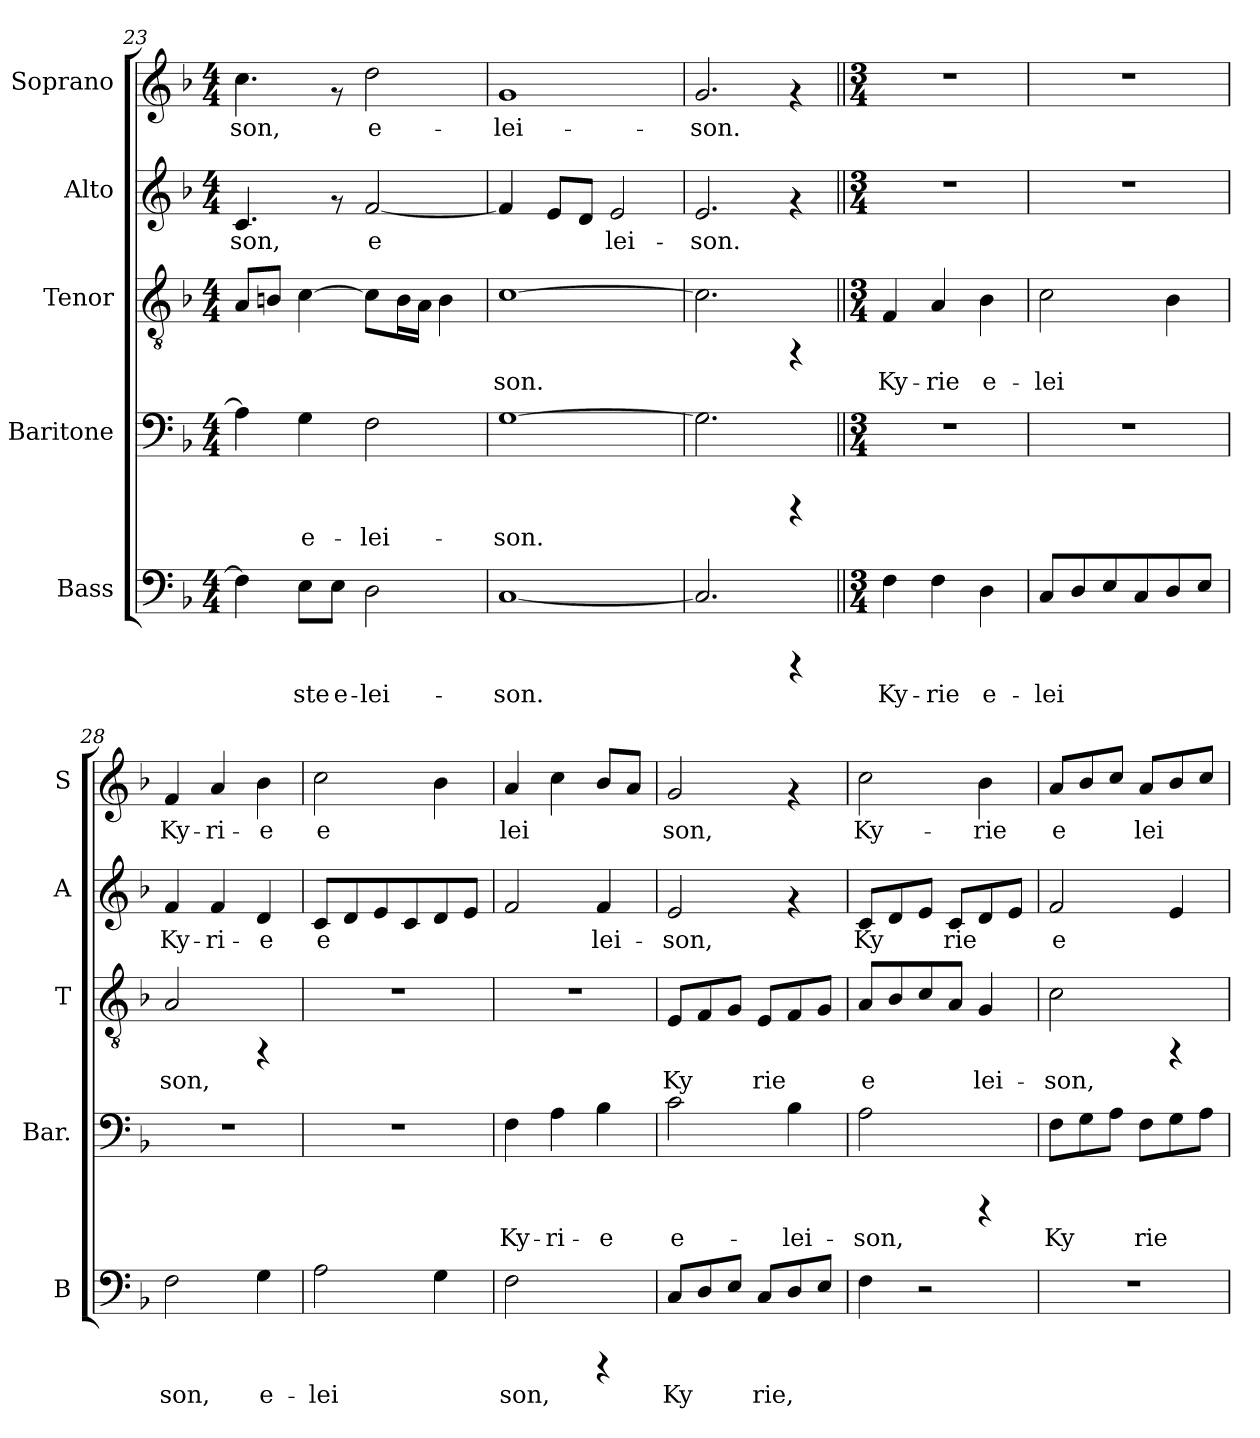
**kern	**text	**kern	**text	**kern	**text	**kern	**text	**kern	**text
*part5	*part5	*part4	*part4	*part3	*part3	*part2	*part2	*part1	*part1
*staff5	*staff5	*staff4	*staff4	*staff3	*staff3	*staff2	*staff2	*staff1	*staff1
*I"Bass	*	*I"Baritone	*	*I"Tenor	*	*I"Alto	*	*I"Soprano	*
*I'B	*	*I'Bar.	*	*I'T	*	*I'A	*	*I'S	*
!!LO:PB:g=z
*clefF4	*	*clefF4	*	*clefGv2	*	*clefG2	*	*clefG2	*
*k[b-]	*	*k[b-]	*	*k[b-]	*	*k[b-]	*	*k[b-]	*
*F:	*	*F:	*	*F:	*	*F:	*	*F:	*
*M4/4	*	*M4/4	*	*M4/4	*	*M4/4	*	*M4/4	*
=23	=23	=23	=23	=23	=23	=23	=23	=23	=23
!	!LO:LY:b:cj	!	!LO:LY:b:cj	!	!LO:LY:b:cj	!	!LO:LY:b:cj	!	!LO:LY:b:cj
4F\]	--	4A\]	.	8A/L	--	4.c/	-son,	4.cc\	-son,
!	!	!	!	!	!LO:LY:b:cj	!	!	!	!
.	.	.	.	8Bn/J	--	.	.	.	.
!	!LO:LY:b:cj	!	!LO:LY:b:cj	!	!LO:LY:b:cj	!	!	!	!
8E\L	-ste	4G\	e-	[>4c\	--	.	.	.	.
!	!LO:LY:b:cj	!	!	!	!	!	!	!	!
8E\J	e-	.	.	.	.	8rf	.	8rf	.
!	!LO:LY:b:cj	!	!LO:LY:b:cj	!	!LO:LY:b:cj	!	!LO:LY:b:cj	!	!LO:LY:b:cj
2D\	-lei-	2F\	-lei-	8c\L]	--	[<2f/	e-	2dd\	e-
!	!	!	!	!	!LO:LY:b:cj	!	!	!	!
.	.	.	.	16B\	--	.	.	.	.
!	!	!	!	!	!LO:LY:b:cj	!	!	!	!
.	.	.	.	16A\J	--	.	.	.	.
!	!	!	!	!	!LO:LY:b:cj	!	!	!	!
.	.	.	.	4B\	--	.	.	.	.
=24	=24	=24	=24	=24	=24	=24	=24	=24	=24
!	!LO:LY:b:cj	!	!LO:LY:b:cj	!	!LO:LY:b:cj	!	!LO:LY:b:cj	!	!LO:LY:b:cj
[<1C	-son.	[>1G	-son.	[>1c	-son.	4f/]	--	1g	-lei-
!	!	!	!	!	!	!	!LO:LY:b:cj	!	!
.	.	.	.	.	.	8e/L	--	.	.
!	!	!	!	!	!	!	!LO:LY:b:cj	!	!
.	.	.	.	.	.	8d/J	--	.	.
!	!	!	!	!	!	!	!LO:LY:b:cj	!	!
.	.	.	.	.	.	2e/	-lei-	.	.
=25	=25	=25	=25	=25	=25	=25	=25	=25	=25
!	!LO:LY:b:cj	!	!LO:LY:b:cj	!	!LO:LY:b:cj	!	!LO:LY:b:cj	!	!LO:LY:b:cj
2.C/]	.	2.G\]	.	2.c\]	.	2.e/	-son.	2.g/	-son.
4rCCC	.	4rCCC	.	4rFF	.	4rf	.	4rf	.
=26||	=26||	=26||	=26||	=26||	=26||	=26||	=26||	=26||	=26||
*M3/4	*	*M3/4	*	*M3/4	*	*M3/4	*	*M3/4	*
!	!LO:LY:b:cj	!	!	!	!LO:LY:b:cj	!	!	!	!
4F\	Ky-	2.r	.	4F/	Ky-	2.r	.	2.r	.
!	!LO:LY:b:cj	!	!	!	!LO:LY:b:cj	!	!	!	!
4F\	-rie	.	.	4A/	-rie	.	.	.	.
!	!LO:LY:b:cj	!	!	!	!LO:LY:b:cj	!	!	!	!
4D\	e-	.	.	4B-\	e-	.	.	.	.
=27	=27	=27	=27	=27	=27	=27	=27	=27	=27
!	!LO:LY:b:cj	!	!	!	!LO:LY:b:cj	!	!	!	!
8C/L	-lei-	2.r	.	2c\	-lei-	2.r	.	2.r	.
!	!LO:LY:b:cj	!	!	!	!	!	!	!	!
8D/	--	.	.	.	.	.	.	.	.
!	!LO:LY:b:cj	!	!	!	!	!	!	!	!
8E/	--	.	.	.	.	.	.	.	.
!	!LO:LY:b:cj	!	!	!	!	!	!	!	!
8C/	--	.	.	.	.	.	.	.	.
!	!LO:LY:b:cj	!	!	!	!LO:LY:b:cj	!	!	!	!
8D/	--	.	.	4B-\	--	.	.	.	.
!	!LO:LY:b:cj	!	!	!	!	!	!	!	!
8E/J	--	.	.	.	.	.	.	.	.
=28	=28	=28	=28	=28	=28	=28	=28	=28	=28
!	!LO:LY:b:cj	!	!	!	!LO:LY:b:cj	!	!LO:LY:b:cj	!	!LO:LY:b:cj
2F\	-son,	2.r	.	2A/	-son,	4f/	Ky-	4f/	Ky-
!	!	!	!	!	!	!	!LO:LY:b:cj	!	!LO:LY:b:cj
.	.	.	.	.	.	4f/	-ri-	4a/	-ri-
!	!LO:LY:b:cj	!	!	!	!	!	!LO:LY:b:cj	!	!LO:LY:b:cj
4G\	e-	.	.	4rFF	.	4d/	-e	4b-\	-e
!!LO:LB:g=z
=29	=29	=29	=29	=29	=29	=29	=29	=29	=29
!	!LO:LY:b:cj	!	!	!	!	!	!LO:LY:b:cj	!	!LO:LY:b:cj
2A\	-lei-	2.r	.	2.r	.	8c/L	e-	2cc\	e-
!	!	!	!	!	!	!	!LO:LY:b:cj	!	!
.	.	.	.	.	.	8d/	--	.	.
!	!	!	!	!	!	!	!LO:LY:b:cj	!	!
.	.	.	.	.	.	8e/	--	.	.
!	!	!	!	!	!	!	!LO:LY:b:cj	!	!
.	.	.	.	.	.	8c/	--	.	.
!	!LO:LY:b:cj	!	!	!	!	!	!LO:LY:b:cj	!	!LO:LY:b:cj
4G\	--	.	.	.	.	8d/	--	4b-\	--
!	!	!	!	!	!	!	!LO:LY:b:cj	!	!
.	.	.	.	.	.	8e/J	--	.	.
=30	=30	=30	=30	=30	=30	=30	=30	=30	=30
!	!LO:LY:b:cj	!	!LO:LY:b:cj	!	!	!	!LO:LY:b:cj	!	!LO:LY:b:cj
2F\	-son,	4F\	Ky-	2.r	.	2f/	--	4a/	-lei-
!	!	!	!LO:LY:b:cj	!	!	!	!	!	!LO:LY:b:cj
.	.	4A\	-ri-	.	.	.	.	4cc\	--
!	!	!	!LO:LY:b:cj	!	!	!	!LO:LY:b:cj	!	!LO:LY:b:cj
4rCCC	.	4B-\	-e	.	.	4f/	-lei-	8b-/L	--
!	!	!	!	!	!	!	!	!	!LO:LY:b:cj
.	.	.	.	.	.	.	.	8a/J	--
=31	=31	=31	=31	=31	=31	=31	=31	=31	=31
!	!LO:LY:b:cj	!	!LO:LY:b:cj	!	!LO:LY:b:cj	!	!LO:LY:b:cj	!	!LO:LY:b:cj
8C/L	Ky-	2c\	e-	8E/L	Ky-	2e/	-son,	2g/	-son,
!	!LO:LY:b:cj	!	!	!	!LO:LY:b:cj	!	!	!	!
8D/	--	.	.	8F/	--	.	.	.	.
!	!LO:LY:b:cj	!	!	!	!LO:LY:b:cj	!	!	!	!
8E/J	--	.	.	8G/J	--	.	.	.	.
!	!LO:LY:b:cj	!	!	!	!LO:LY:b:cj	!	!	!	!
8C/L	-rie,	.	.	8E/L	-rie	.	.	.	.
!	!LO:LY:b:cj	!	!LO:LY:b:cj	!	!LO:LY:b:cj	!	!	!	!
8D/	.	4B-\	-lei-	8F/	.	4rf	.	4rf	.
!	!LO:LY:b:cj	!	!	!	!LO:LY:b:cj	!	!	!	!
8E/J	.	.	.	8G/J	.	.	.	.	.
=32	=32	=32	=32	=32	=32	=32	=32	=32	=32
!	!LO:LY:b:cj	!	!LO:LY:b:cj	!	!LO:LY:b:cj	!	!LO:LY:b:cj	!	!LO:LY:b:cj
4F\	.	2A\	-son,	8A/L	e-	8c/L	Ky-	2cc\	Ky-
!	!	!	!	!	!LO:LY:b:cj	!	!LO:LY:b:cj	!	!
.	.	.	.	8B-/	--	8d/	--	.	.
!	!	!	!	!	!LO:LY:b:cj	!	!LO:LY:b:cj	!	!
2r	.	.	.	8c/	--	8e/J	--	.	.
!	!	!	!	!	!LO:LY:b:cj	!	!LO:LY:b:cj	!	!
.	.	.	.	8A/J	--	8c/L	-rie	.	.
!	!	!	!	!	!LO:LY:b:cj	!	!LO:LY:b:cj	!	!LO:LY:b:cj
.	.	4rCCC	.	4G/	-lei-	8d/	.	4b-\	-rie
!	!	!	!	!	!	!	!LO:LY:b:cj	!	!
.	.	.	.	.	.	8e/J	.	.	.
=33	=33	=33	=33	=33	=33	=33	=33	=33	=33
!	!	!	!LO:LY:b:cj	!	!LO:LY:b:cj	!	!LO:LY:b:cj	!	!LO:LY:b:cj
2.r	.	8F\L	Ky-	2c\	-son,	2f/	e-	8a/L	e-
!	!	!	!LO:LY:b:cj	!	!	!	!	!	!LO:LY:b:cj
.	.	8G\	--	.	.	.	.	8b-/	--
!	!	!	!LO:LY:b:cj	!	!	!	!	!	!LO:LY:b:cj
.	.	8A\J	--	.	.	.	.	8cc/J	--
!	!	!	!LO:LY:b:cj	!	!	!	!	!	!LO:LY:b:cj
.	.	8F\L	-rie	.	.	.	.	8a/L	-lei-
!	!	!	!LO:LY:b:cj	!	!	!	!LO:LY:b:cj	!	!LO:LY:b:cj
.	.	8G\	.	4rFF	.	4e/	--	8b-/	--
!	!	!	!LO:LY:b:cj	!	!	!	!	!	!LO:LY:b:cj
.	.	8A\J	.	.	.	.	.	8cc/J	--
=	=	=	=	=	=	=	=	=	=
*-	*-	*-	*-	*-	*-	*-	*-	*-	*-
